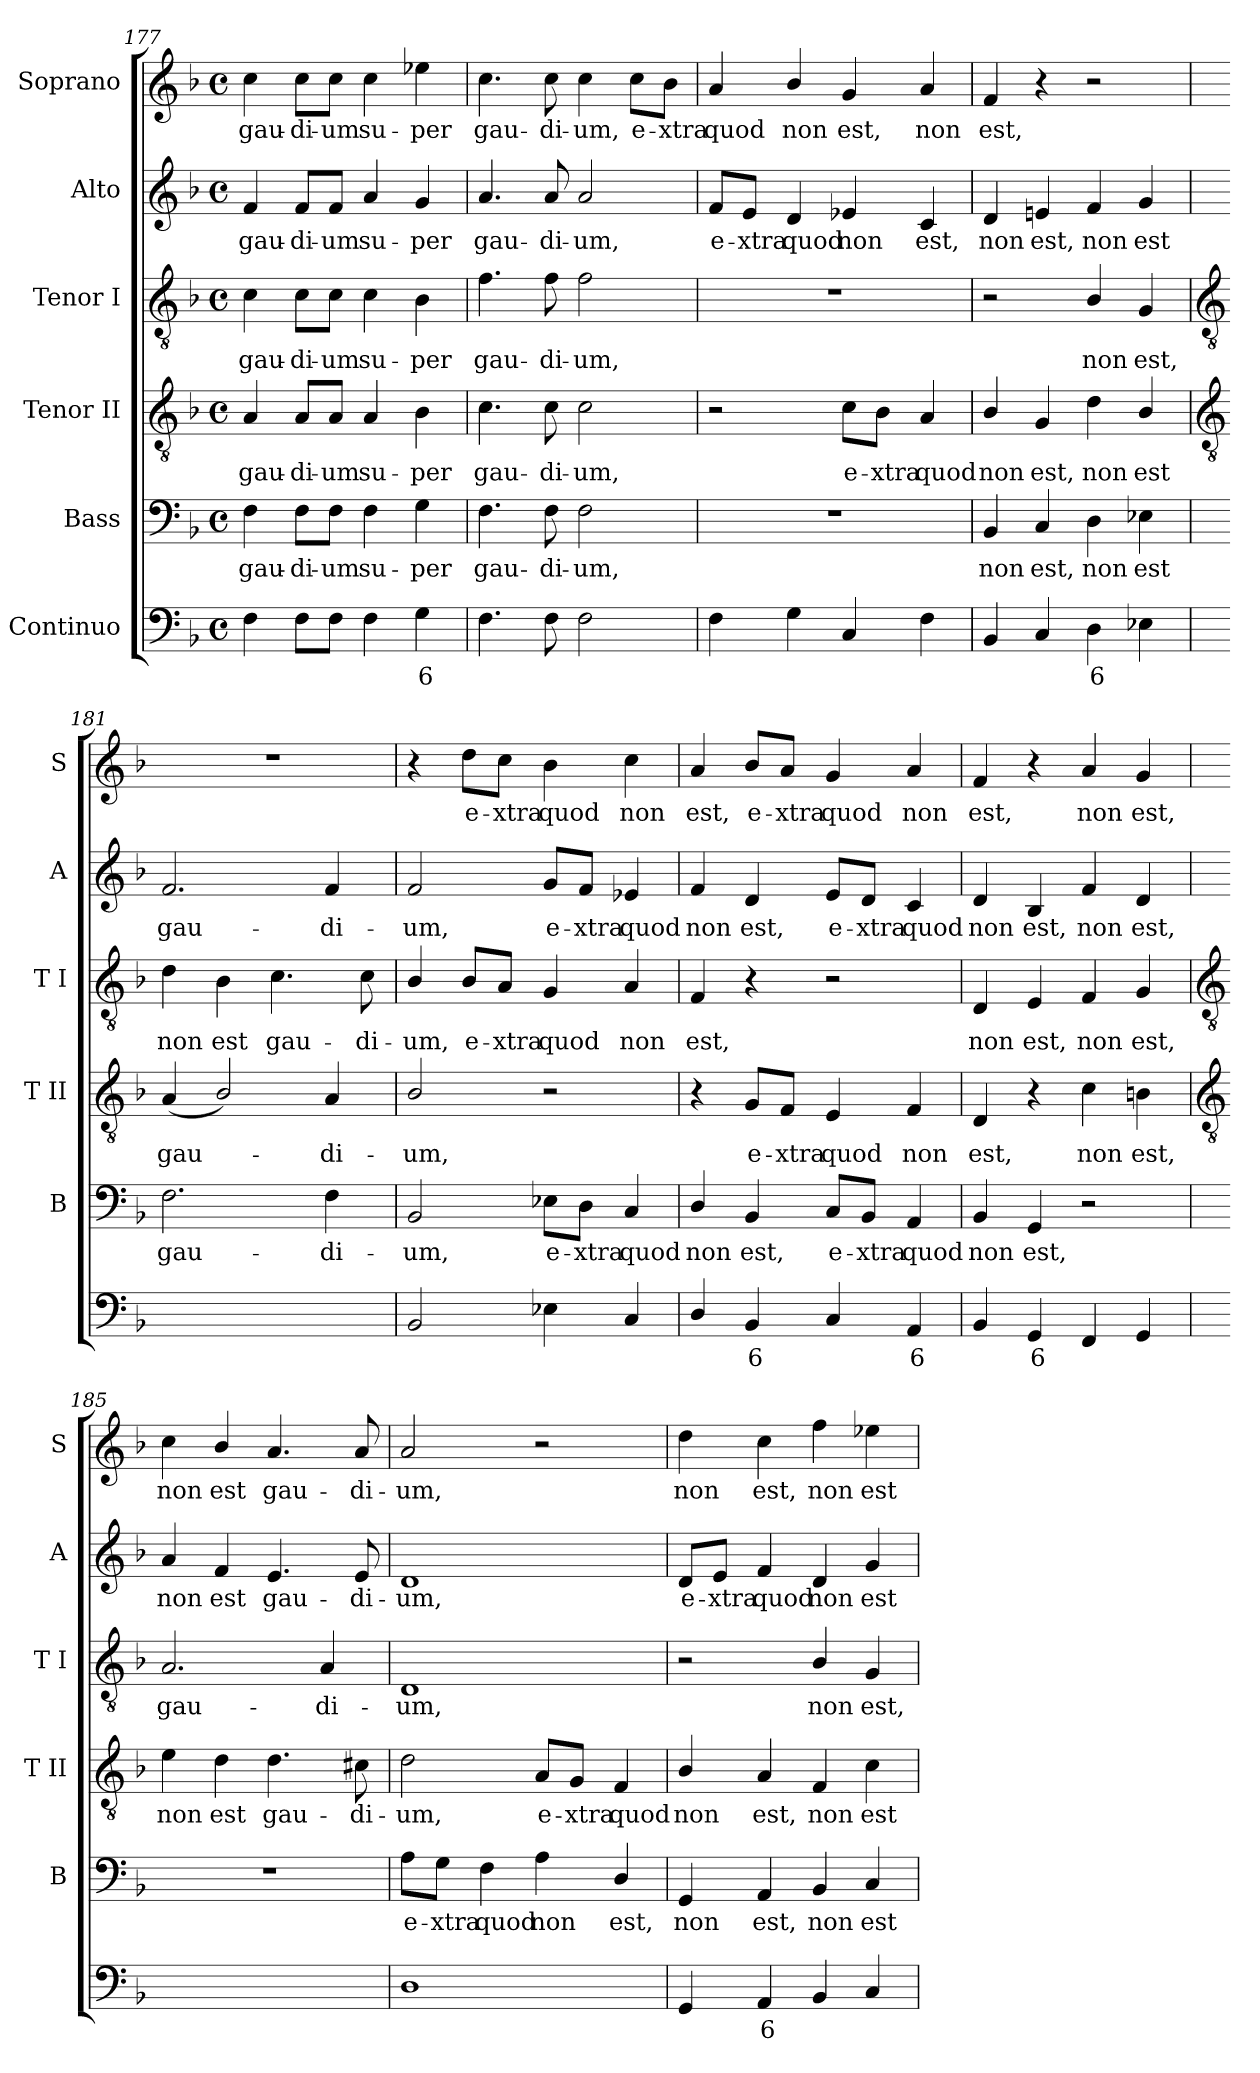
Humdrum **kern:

**kern	**text	**text	**kern	**text	**kern	**text	**kern	**text	**kern	**text	**kern	**text
*part6	*part6	*part6	*part5	*part5	*part4	*part4	*part3	*part3	*part2	*part2	*part1	*part1
*staff6	*staff6	*staff6	*staff5	*staff5	*staff4	*staff4	*staff3	*staff3	*staff2	*staff2	*staff1	*staff1
*I"Continuo	*	*	*I"Bass	*	*I"Tenor II	*	*I"Tenor I	*	*I"Alto	*	*I"Soprano	*
*	*	*	*I'B	*	*I'T II	*	*I'T I	*	*I'A	*	*I'S	*
!!LO:LB:g=z
*clefF4	*	*	*clefF4	*	*clefGv2	*	*clefGv2	*	*clefG2	*	*clefG2	*
*k[b-]	*	*	*k[b-]	*	*k[b-]	*	*k[b-]	*	*k[b-]	*	*k[b-]	*
*F:	*	*	*F:	*	*F:	*	*F:	*	*F:	*	*F:	*
*M4/4	*	*	*M4/4	*	*M4/4	*	*M4/4	*	*M4/4	*	*M4/4	*
*met(c)	*	*	*met(c)	*	*met(c)	*	*met(c)	*	*met(c)	*	*met(c)	*
=177	=177	=177	=177	=177	=177	=177	=177	=177	=177	=177	=177	=177
!	!	!	!	!LO:LY:b	!	!LO:LY:b	!	!LO:LY:b	!	!LO:LY:b	!	!LO:LY:b
4F	.	.	4F	gau-	4A	gau-	4c	gau-	4f	gau-	4cc	gau-
!	!	!	!	!LO:LY:b	!	!LO:LY:b	!	!LO:LY:b	!	!LO:LY:b	!	!LO:LY:b
8FL	.	.	8F\L	-di-	8A/L	-di-	8c\L	-di-	8f/L	-di-	8cc\L	-di-
!	!	!	!	!LO:LY:b	!	!LO:LY:b	!	!LO:LY:b	!	!LO:LY:b	!	!LO:LY:b
8FJ	.	.	8F\J	-um	8A/J	-um	8c\J	-um	8f/J	-um	8cc\J	-um
!	!	!	!	!LO:LY:b	!	!LO:LY:b	!	!LO:LY:b	!	!LO:LY:b	!	!LO:LY:b
4F	.	.	4F	su-	4A	su-	4c	su-	4a	su-	4cc	su-
!	!LO:LY:b	!	!	!LO:LY:b	!	!LO:LY:b	!	!LO:LY:b	!	!LO:LY:b	!	!LO:LY:b
4G	6	.	4G	-per	4B-	-per	4B-	-per	4g	-per	4ee-X	-per
=178	=178	=178	=178	=178	=178	=178	=178	=178	=178	=178	=178	=178
!	!	!	!	!LO:LY:b	!	!LO:LY:b	!	!LO:LY:b	!	!LO:LY:b	!	!LO:LY:b
4.F	.	.	4.F	gau-	4.c	gau-	4.f	gau-	4.a	gau-	4.cc	gau-
!	!	!	!	!LO:LY:b	!	!LO:LY:b	!	!LO:LY:b	!	!LO:LY:b	!	!LO:LY:b
8F	.	.	8F	-di-	8c	-di-	8f	-di-	8a	-di-	8cc	-di-
!	!	!	!	!LO:LY:b	!	!LO:LY:b	!	!LO:LY:b	!	!LO:LY:b	!	!LO:LY:b
2F	.	.	2F	-um,	2c	-um,	2f	-um,	2a	-um,	4cc	-um,
!	!	!	!	!	!	!	!	!	!	!	!	!LO:LY:b
.	.	.	.	.	.	.	.	.	.	.	8cc\L	e-
!	!	!	!	!	!	!	!	!	!	!	!	!LO:LY:b
.	.	.	.	.	.	.	.	.	.	.	8b-\J	-xtra
=179	=179	=179	=179	=179	=179	=179	=179	=179	=179	=179	=179	=179
!	!	!	!	!	!	!	!	!	!	!LO:LY:b	!	!LO:LY:b
4F	.	.	1r	.	2r	.	1r	.	8f/L	e-	4a	quod
!	!	!	!	!	!	!	!	!	!	!LO:LY:b	!	!
.	.	.	.	.	.	.	.	.	8e/J	-xtra	.	.
!	!	!	!	!	!	!	!	!	!	!LO:LY:b	!	!LO:LY:b
4G	.	.	.	.	.	.	.	.	4d	quod	4b-/	non
!	!	!	!	!	!	!LO:LY:b	!	!	!	!LO:LY:b	!	!LO:LY:b
4C	.	.	.	.	8c\L	e-	.	.	4e-X	non	4g	est,
!	!	!	!	!	!	!LO:LY:b	!	!	!	!	!	!
.	.	.	.	.	8B-\J	-xtra	.	.	.	.	.	.
!	!	!	!	!	!	!LO:LY:b	!	!	!	!LO:LY:b	!	!LO:LY:b
4F	.	.	.	.	4A	quod	.	.	4c	est,	4a	non
=180	=180	=180	=180	=180	=180	=180	=180	=180	=180	=180	=180	=180
!	!	!	!	!LO:LY:b	!	!LO:LY:b	!	!	!	!LO:LY:b	!	!LO:LY:b
4BB-	.	.	4BB-	non	4B-/	non	2r	.	4d	non	4f	est,
!	!	!	!	!LO:LY:b	!	!LO:LY:b	!	!	!	!LO:LY:b	!	!
4C	.	.	4C	est,	4G	est,	.	.	4en	est,	4r	.
!	!LO:LY:b	!	!	!LO:LY:b	!	!LO:LY:b	!	!LO:LY:b	!	!LO:LY:b	!	!
4D	6	.	4D	non	4d	non	4B-/	non	4f	non	2r	.
!	!	!	!	!LO:LY:b	!	!LO:LY:b	!	!LO:LY:b	!	!LO:LY:b	!	!
4E-X	.	.	4E-X	est	4B-/	est	4G	est,	4g	est	.	.
!!LO:LB:g=z
=181	=181	=181	=181	=181	=181	=181	=181	=181	=181	=181	=181	=181
*	*	*	*	*	*clefGv2	*	*clefGv2	*	*	*	*	*
!	!LO:LY:b	!LO:LY:b	!	!LO:LY:b	!	!LO:LY:b	!	!LO:LY:b	!	!LO:LY:b	!	!
[4Fyy	6	3	2.F	gau-	(<4A	gau-	4d	non	2.f	gau-	1r	.
!	!LO:LY:b	!LO:LY:b	!	!	!	!	!	!LO:LY:b	!	!	!	!
4Fyy_	6	4	.	.	2B-/)	.	4B-	est	.	.	.	.
!	!	!LO:LY:b	!	!	!	!	!	!LO:LY:b	!	!	!	!
4Fyy_	.	4	.	.	.	.	4.c	gau-	.	.	.	.
!	!	!LO:LY:b	!	!LO:LY:b	!	!LO:LY:b	!	!	!	!LO:LY:b	!	!
4Fyy]	.	3	4F	-di-	4A	di-	.	.	4f	-di-	.	.
!	!	!	!	!	!	!	!	!LO:LY:b	!	!	!	!
.	.	.	.	.	.	.	8c	-di-	.	.	.	.
=182	=182	=182	=182	=182	=182	=182	=182	=182	=182	=182	=182	=182
!	!	!	!	!LO:LY:b	!	!LO:LY:b	!	!LO:LY:b	!	!LO:LY:b	!	!
2BB-	.	.	2BB-	-um,	2B-/	-um,	4B-/	-um,	2f	-um,	4r	.
!	!	!	!	!	!	!	!	!LO:LY:b	!	!	!	!LO:LY:b
.	.	.	.	.	.	.	8B-/L	e-	.	.	8dd\L	e-
!	!	!	!	!	!	!	!	!LO:LY:b	!	!	!	!LO:LY:b
.	.	.	.	.	.	.	8A/J	-xtra	.	.	8cc\J	-xtra
!	!	!	!	!LO:LY:b	!	!	!	!LO:LY:b	!	!LO:LY:b	!	!LO:LY:b
4E-X	.	.	8E-X\L	e-	2r	.	4G	quod	8g/L	e-	4b-	quod
!	!	!	!	!LO:LY:b	!	!	!	!	!	!LO:LY:b	!	!
.	.	.	8D\J	-xtra	.	.	.	.	8f/J	-xtra	.	.
!	!	!	!	!LO:LY:b	!	!	!	!LO:LY:b	!	!LO:LY:b	!	!LO:LY:b
4C	.	.	4C	quod	.	.	4A	non	4e-X	quod	4cc	non
=183	=183	=183	=183	=183	=183	=183	=183	=183	=183	=183	=183	=183
!	!	!	!	!LO:LY:b	!	!	!	!LO:LY:b	!	!LO:LY:b	!	!LO:LY:b
4D/	.	.	4D/	non	4r	.	4F	est,	4f	non	4a	est,
!	!LO:LY:b	!	!	!LO:LY:b	!	!LO:LY:b	!	!	!	!LO:LY:b	!	!LO:LY:b
4BB-	6	.	4BB-	est,	8G/L	e-	4r	.	4d	est,	8b-/L	e-
!	!	!	!	!	!	!LO:LY:b	!	!	!	!	!	!LO:LY:b
.	.	.	.	.	8F/J	-xtra	.	.	.	.	8a/J	-xtra
!	!	!	!	!LO:LY:b	!	!LO:LY:b	!	!	!	!LO:LY:b	!	!LO:LY:b
4C	.	.	8C/L	e-	4E	quod	2r	.	8e/L	e-	4g	quod
!	!	!	!	!LO:LY:b	!	!	!	!	!	!LO:LY:b	!	!
.	.	.	8BB-/J	-xtra	.	.	.	.	8d/J	-xtra	.	.
!	!LO:LY:b	!	!	!LO:LY:b	!	!LO:LY:b	!	!	!	!LO:LY:b	!	!LO:LY:b
4AA	6	.	4AA	quod	4F	non	.	.	4c	quod	4a	non
=184	=184	=184	=184	=184	=184	=184	=184	=184	=184	=184	=184	=184
!	!	!	!	!LO:LY:b	!	!LO:LY:b	!	!LO:LY:b	!	!LO:LY:b	!	!LO:LY:b
4BB-	.	.	4BB-	non	4D	est,	4D	non	4d	non	4f	est,
!	!LO:LY:b	!	!	!LO:LY:b	!	!	!	!LO:LY:b	!	!LO:LY:b	!	!
4GG	6	.	4GG	est,	4r	.	4E	est,	4B-	est,	4r	.
!	!	!	!	!	!	!LO:LY:b	!	!LO:LY:b	!	!LO:LY:b	!	!LO:LY:b
4FF	.	.	2r	.	4c	non	4F	non	4f	non	4a	non
!	!	!	!	!	!	!LO:LY:b	!	!LO:LY:b	!	!LO:LY:b	!	!LO:LY:b
4GG	.	.	.	.	4Bn	est,	4G	est,	4d	est,	4g	est,
!!LO:LB:g=z
=185	=185	=185	=185	=185	=185	=185	=185	=185	=185	=185	=185	=185
*	*	*	*	*	*clefGv2	*	*clefGv2	*	*	*	*	*
!	!	!	!	!	!	!LO:LY:b	!	!LO:LY:b	!	!LO:LY:b	!	!LO:LY:b
[4AAyy	.	.	1r	.	4e	non	2.A	gau-	4a	non	4cc	non
!	!LO:LY:b	!	!	!	!	!LO:LY:b	!	!	!	!LO:LY:b	!	!LO:LY:b
4AAyy_	4	.	.	.	4d	est	.	.	4f	est	4b-/	est
!	!LO:LY:b	!	!	!	!	!LO:LY:b	!	!	!	!LO:LY:b	!	!LO:LY:b
4AAyy_	4	.	.	.	4.d	gau-	.	.	4.e	gau-	4.a	gau-
!	!	!	!	!	!	!	!	!LO:LY:b	!	!	!	!
4AAyy]	.	.	.	.	.	.	4A	-di-	.	.	.	.
!	!	!	!	!	!	!LO:LY:b	!	!	!	!LO:LY:b	!	!LO:LY:b
.	.	.	.	.	8c#X	-di-	.	.	8e	-di-	8a	-di-
=186	=186	=186	=186	=186	=186	=186	=186	=186	=186	=186	=186	=186
!	!	!	!	!LO:LY:b	!	!LO:LY:b	!	!LO:LY:b	!	!LO:LY:b	!	!LO:LY:b
1D	.	.	8A\L	e-	2d	-um,	1D	-um,	1d	-um,	2a	-um,
!	!	!	!	!LO:LY:b	!	!	!	!	!	!	!	!
.	.	.	8G\J	-xtra	.	.	.	.	.	.	.	.
!	!	!	!	!LO:LY:b	!	!	!	!	!	!	!	!
.	.	.	4F	quod	.	.	.	.	.	.	.	.
!	!	!	!	!LO:LY:b	!	!LO:LY:b	!	!	!	!	!	!
.	.	.	4A	non	8A/L	e-	.	.	.	.	2r	.
!	!	!	!	!	!	!LO:LY:b	!	!	!	!	!	!
.	.	.	.	.	8G/J	-xtra	.	.	.	.	.	.
!	!	!	!	!LO:LY:b	!	!LO:LY:b	!	!	!	!	!	!
.	.	.	4D/	est,	4F	quod	.	.	.	.	.	.
=187	=187	=187	=187	=187	=187	=187	=187	=187	=187	=187	=187	=187
!	!	!	!	!LO:LY:b	!	!LO:LY:b	!	!	!	!LO:LY:b	!	!LO:LY:b
4GG	.	.	4GG	non	4B-/	non	2r	.	8d/L	e-	4dd	non
!	!	!	!	!	!	!	!	!	!	!LO:LY:b	!	!
.	.	.	.	.	.	.	.	.	8e/J	-xtra	.	.
!	!LO:LY:b	!	!	!LO:LY:b	!	!LO:LY:b	!	!	!	!LO:LY:b	!	!LO:LY:b
4AA	6	.	4AA	est,	4A	est,	.	.	4f	quod	4cc	est,
!	!	!	!	!LO:LY:b	!	!LO:LY:b	!	!LO:LY:b	!	!LO:LY:b	!	!LO:LY:b
4BB-	.	.	4BB-	non	4F	non	4B-/	non	4d	non	4ff	non
!	!	!	!	!LO:LY:b	!	!LO:LY:b	!	!LO:LY:b	!	!LO:LY:b	!	!LO:LY:b
4C	.	.	4C	est	4c	est	4G	est,	4g	est	4ee-X	est
=	=	=	=	=	=	=	=	=	=	=	=	=
*-	*-	*-	*-	*-	*-	*-	*-	*-	*-	*-	*-	*-
